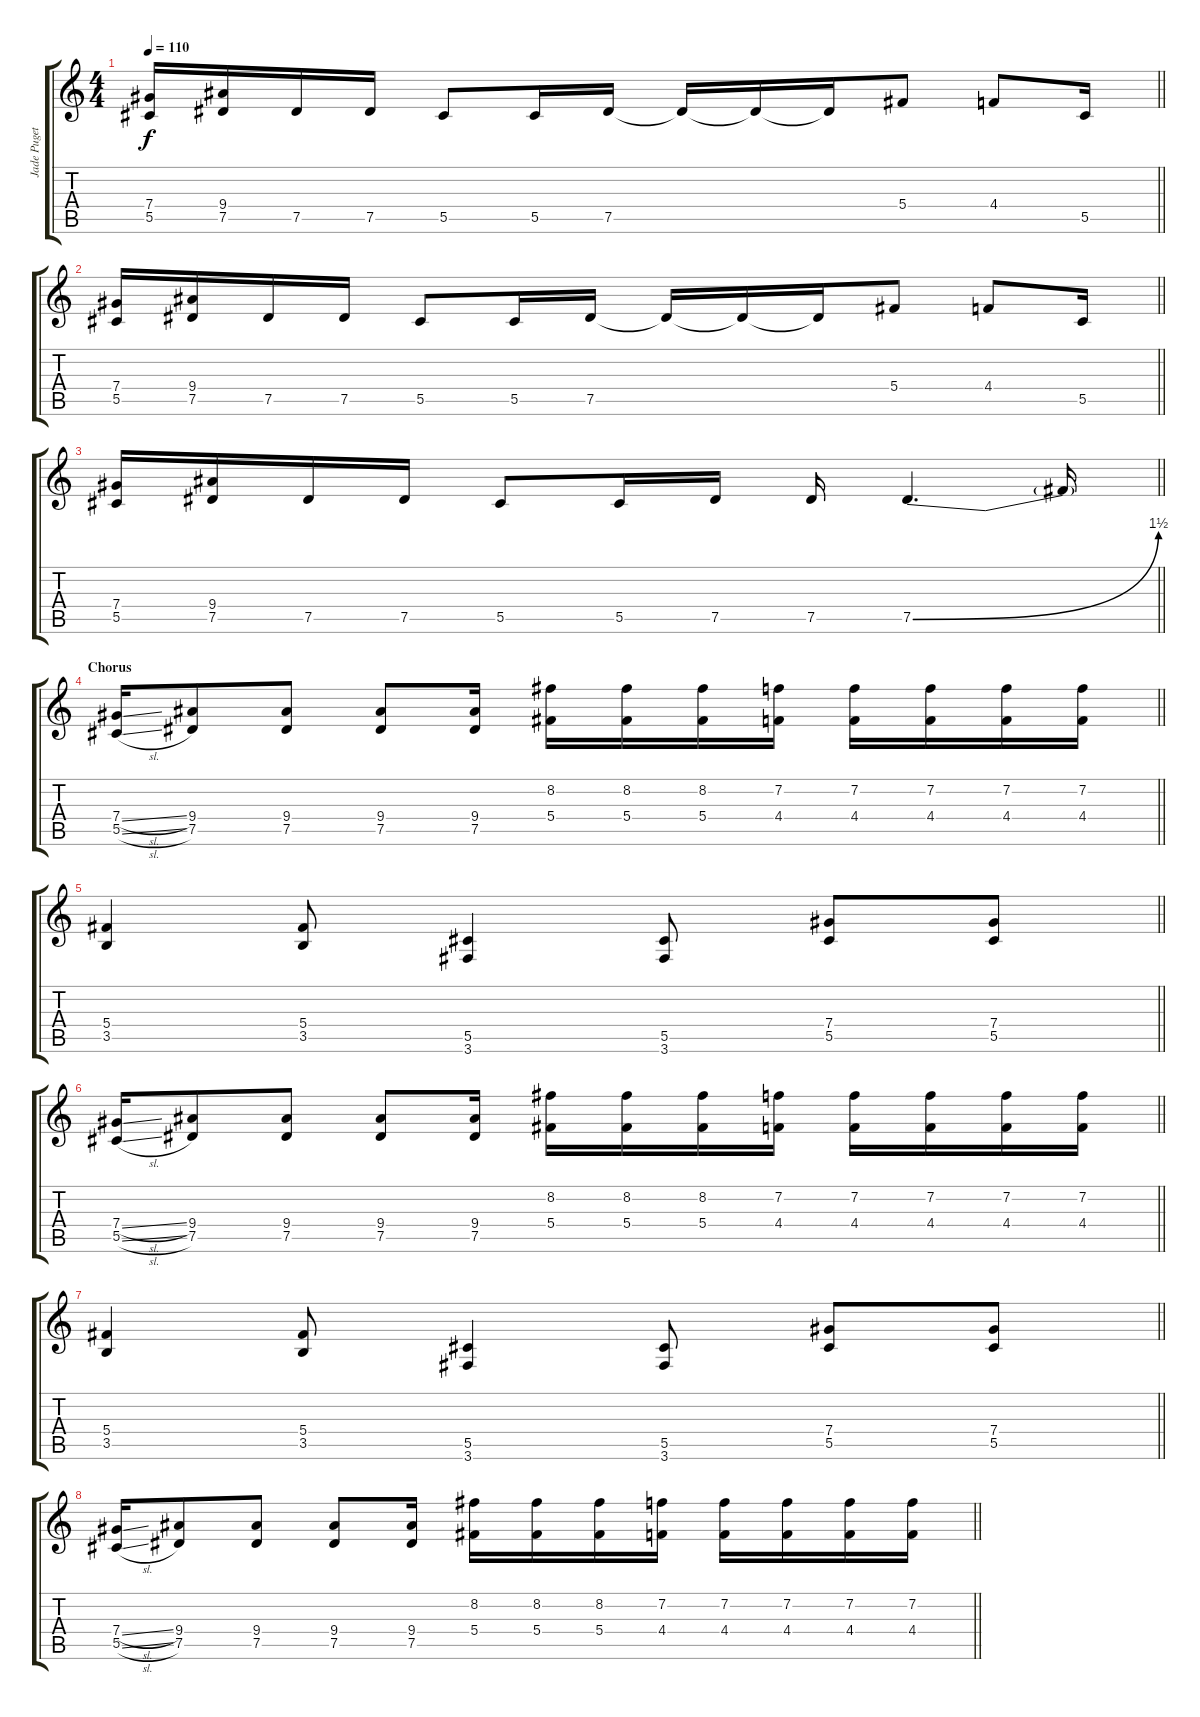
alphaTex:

\track ("Jade Puget (Overdrive)" "Jade Puget") {instrument overdrivenguitar}
\staff {score tabs}
\tuning (Eb4 Bb3 Gb3 Db3 Ab2 Eb2) {hide}
\ts (4 4)
\tempo 110
\clef g2
\barLineRight lightlight
\ks c
(7.4 5.5).16{dy f} (9.4 7.5).16 7.5.16 7.5.16 5.5.8 5.5.16 7.5.16 7.5{t}.16 7.5{t}.16 7.5{t}.16 5.4.8 4.4.8 5.5.16 |
\barLineRight lightlight
(7.4 5.5).16 (9.4 7.5).16 7.5.16 7.5.16 5.5.8 5.5.16 7.5.16 7.5{t}.16 7.5{t}.16 7.5{t}.16 5.4.8 4.4.8 5.5.16 |
\barLineRight lightlight
(7.4 5.5).16 (9.4 7.5).16 7.5.16 7.5.16 5.5.8 5.5.16 7.5.16 7.5.16 7.5{be (bend 0 0 60 6)}.4{d} 7.5{t}.16 |
\section ("" "Chorus")
\barLineRight lightlight
(7.4{sl} 5.5{sl}).16{instrument overdrivenguitar} (9.4 7.5).8 (9.4 7.5).8 (9.4 7.5).8 (9.4 7.5).16 (8.2 5.4).16 (8.2 5.4).16 (8.2 5.4).16 (7.2 4.4).16 (7.2 4.4).16 (7.2 4.4).16 (7.2 4.4).16 (7.2 4.4).16 |
\barLineRight lightlight
(5.4 3.5).4 (5.4 3.5).8 (5.5 3.6).4 (5.5 3.6).8 (7.4 5.5).8 (7.4 5.5).8 |
\barLineRight lightlight
(7.4{sl} 5.5{sl}).16 (9.4 7.5).8 (9.4 7.5).8 (9.4 7.5).8 (9.4 7.5).16 (8.2 5.4).16 (8.2 5.4).16 (8.2 5.4).16 (7.2 4.4).16 (7.2 4.4).16 (7.2 4.4).16 (7.2 4.4).16 (7.2 4.4).16 |
\barLineRight lightlight
(5.4 3.5).4 (5.4 3.5).8 (5.5 3.6).4 (5.5 3.6).8 (7.4 5.5).8 (7.4 5.5).8 |
\barLineRight lightlight
(7.4{sl} 5.5{sl}).16 (9.4 7.5).8 (9.4 7.5).8 (9.4 7.5).8 (9.4 7.5).16 (8.2 5.4).16 (8.2 5.4).16 (8.2 5.4).16 (7.2 4.4).16 (7.2 4.4).16 (7.2 4.4).16 (7.2 4.4).16 (7.2 4.4).16
